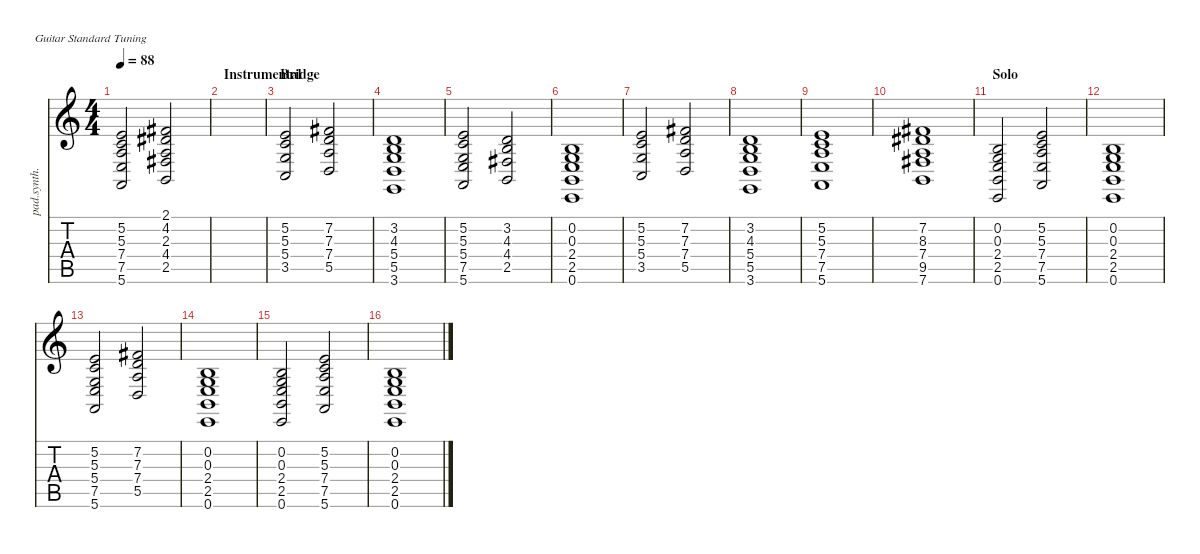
\defaultSystemsLayout 4
\hideDynamics
\bracketExtendMode nobrackets
\otherSystemsTrackNameOrientation horizontal
\track ("Synthesizer" "pad.synth.") {instrument pad2warm}
\staff {score tabs}
\tuning (E4 B3 G3 D3 A2 E2)
\ts (4 4)
\tempo 88
\clef g2
\ks c
(5.6 7.5 7.4 5.3 5.2).2{dy mf beam Up} (2.5 4.4{acc #} 2.3 4.2{acc #} 2.1{acc #}).2{beam Up} |
\section ("" "Instrumental")
|
\section ("" "Bridge")
(3.5 5.4 5.3 5.2).2{beam Up} (7.2{acc #} 7.3 7.4 5.5).2{beam Up} |
(3.6 5.5 5.4 4.3 3.2).1{beam Up} |
(5.6 7.5 5.4 5.2 5.3).2{beam Up} (2.5 4.4{acc #} 4.3 3.2).2{beam Up} |
(0.6 2.5 2.4 0.3 0.2).1{beam Up} |
(3.5 5.4 5.3 5.2).2{beam Up} (7.2{acc #} 7.3 7.4 5.5).2{beam Up} |
(3.6 5.5 5.4 4.3 3.2).1{beam Up} |
(5.6 7.5 7.4 5.2 5.3).1{beam Up} |
(7.6 9.5{acc #} 7.4 8.3{acc #} 7.2{acc #}).1{beam Up} |
\section ("" "Solo")
(0.6 2.5 2.4 0.3 0.2).2{beam Up} (7.5 7.4 5.3 5.2 5.6).2{beam Up} |
(0.6 2.5 2.4 0.3 0.2).1{beam Up} |
(5.6 7.5 5.4 5.3 5.2).2{beam Up} (5.5 7.4 7.3 7.2{acc #}).2{beam Up} |
(0.6 2.5 2.4 0.3 0.2).1{beam Up} |
(0.6 2.5 2.4 0.3 0.2).2{beam Up} (7.5 7.4 5.3 5.2 5.6).2{beam Up} |
(0.6 2.5 2.4 0.3 0.2).1{beam Up}
